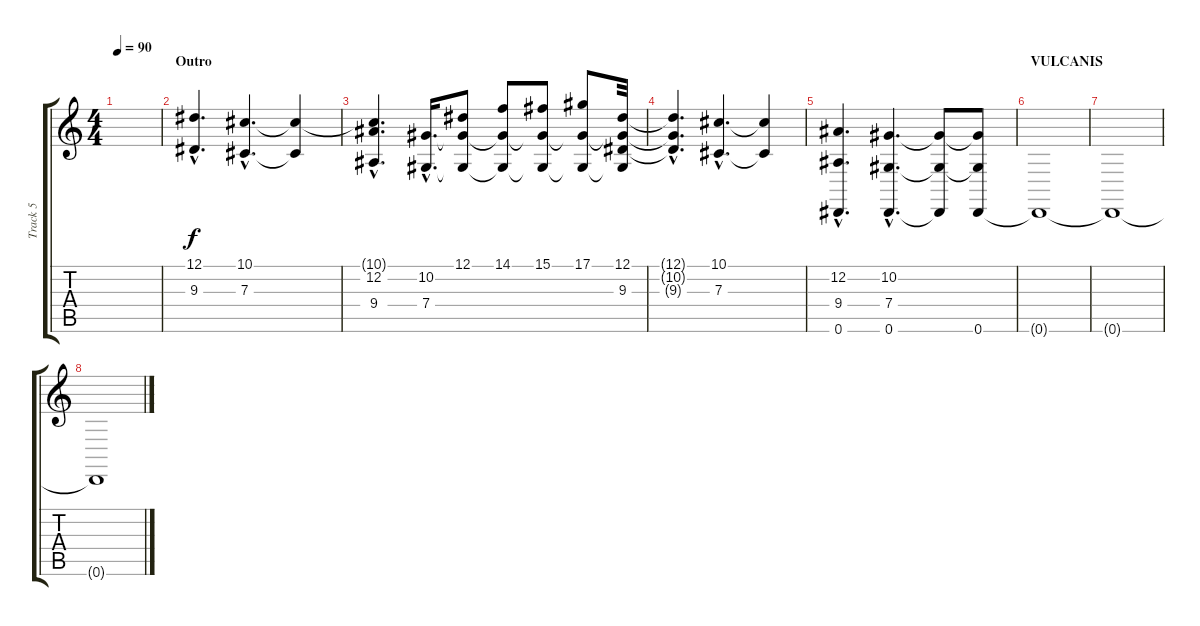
\track ("Track 5" "Track 5") {instrument stringensemble2}
\staff {score tabs}
\tuning (Eb4 Bb3 Gb3 Db3 Ab2 Eb2) {hide}
\ts (4 4)
\tempo 90
\clef g2
\ks c
|
\section ("" "Outro")
(12.1{hac} 9.3{hac}).4{d} (10.1{hac} 7.3{hac}).4{d} (10.1{t} 7.3{t}).4 |
(10.1{hac t} 12.2{hac} 9.4{hac}).4{d} (10.2{hac} 7.4{hac}).16{d} (12.1 10.2{t} 7.4{t}).8 (14.1 10.2{t} 7.4{t}).8 (15.1 10.2{t} 7.4{t}).8 (17.1 10.2{t} 7.4{t}).8 (12.1 10.2{t} 9.3 7.4{t}).32 |
(12.1{hac t} 10.2{hac t} 9.3{hac t}).4{d} (10.1{hac} 7.3{hac}).4{d} (10.1{t} 7.3{t}).4 |
(12.2{hac} 9.4{hac} 0.6{hac}).4{d} (10.2{hac} 7.4{hac} 0.6{hac}).4{d} (10.2{t} 7.4{t} 0.6{t}).8 (10.2{t} 7.4{t} 0.6).8 |
\section ("" "VULCANIS")
0.6{t}.1 |
0.6{t}.1 |
0.6{t}.1
